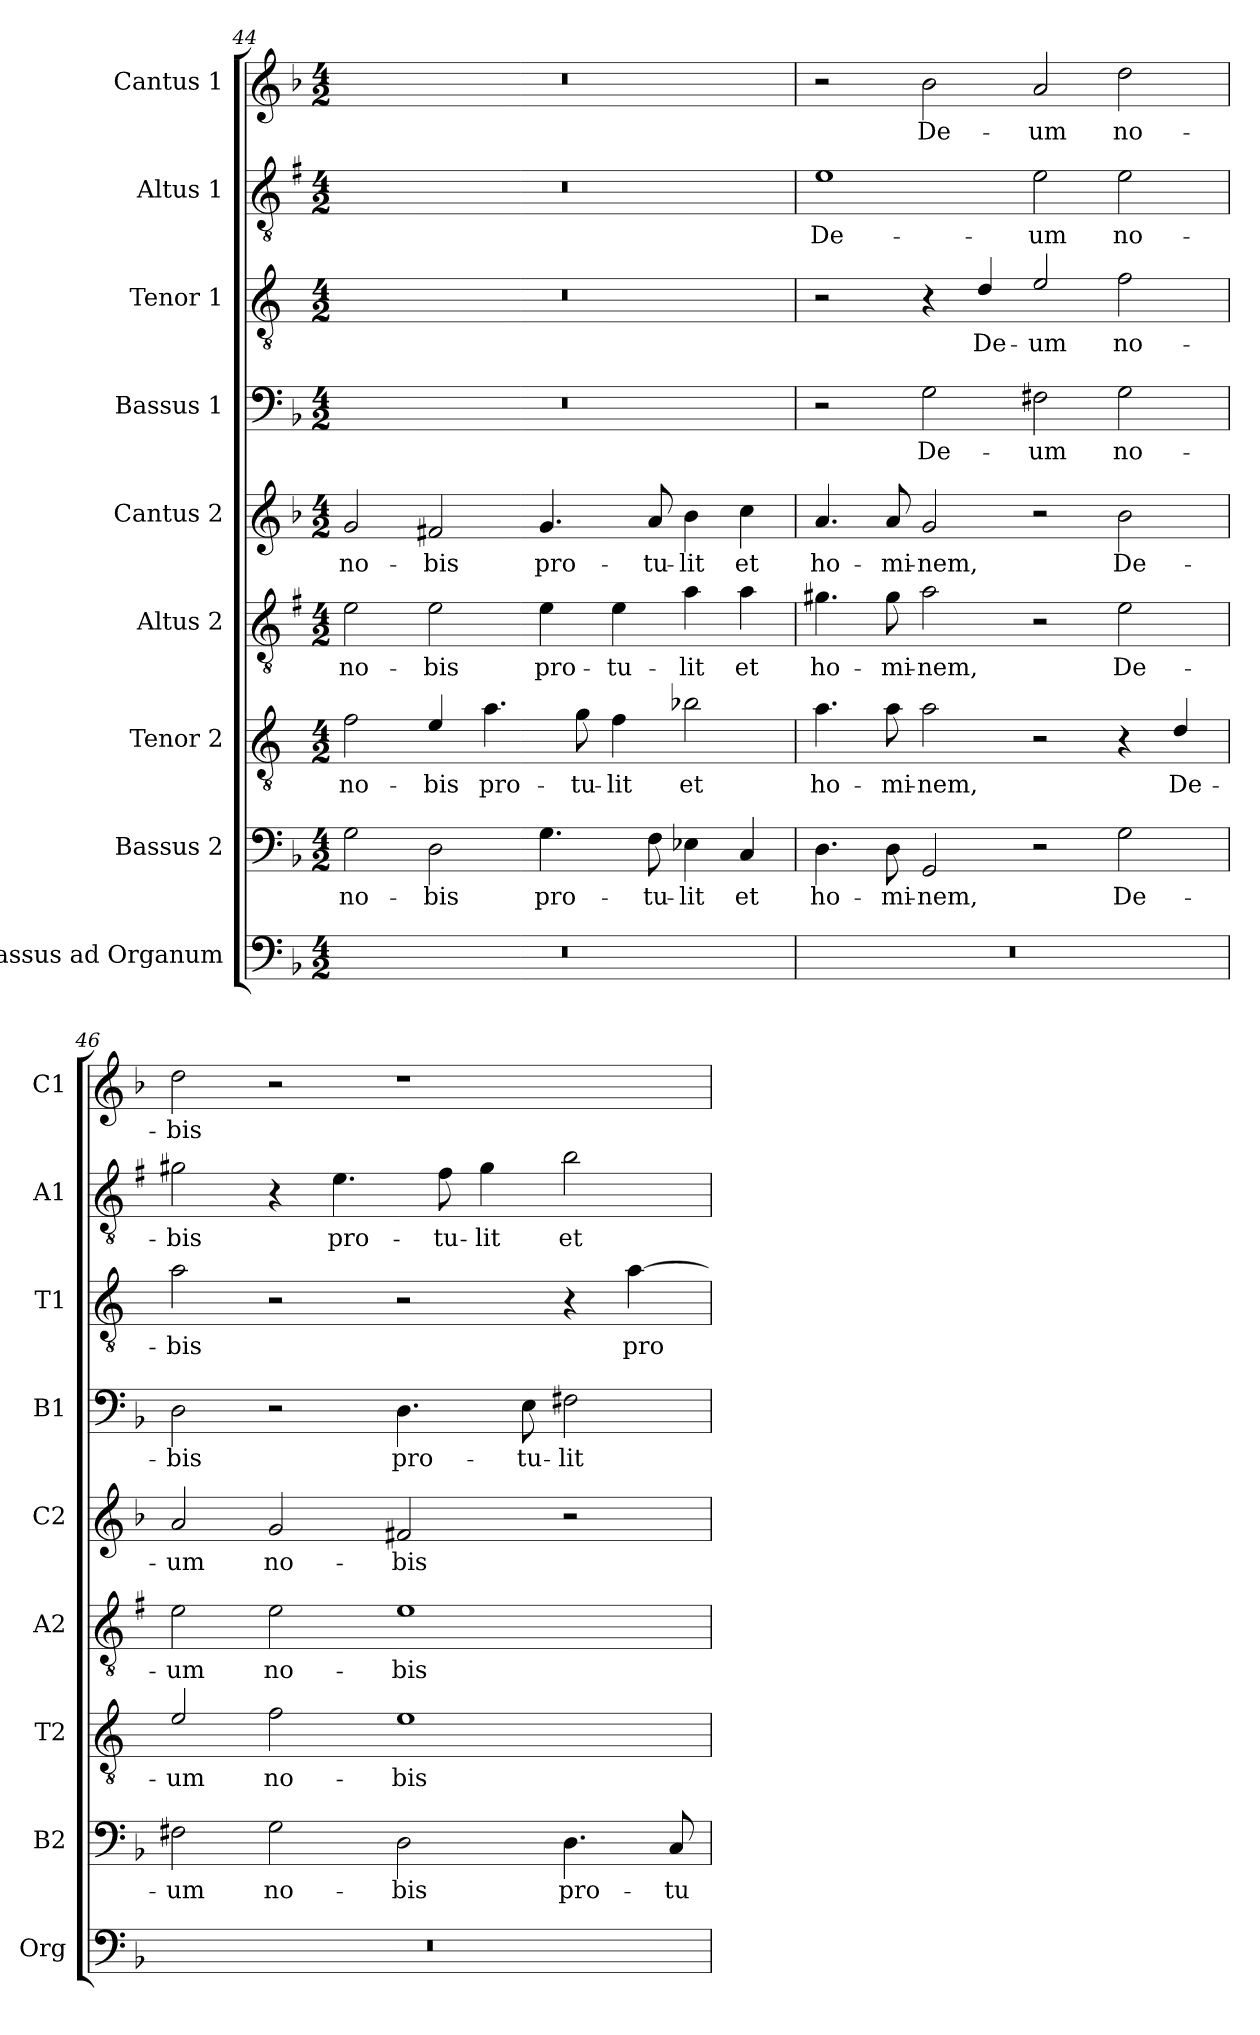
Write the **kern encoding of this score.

**kern	**kern	**text	**kern	**text	**kern	**text	**kern	**text	**kern	**text	**kern	**text	**kern	**text	**kern	**text
*part9	*part8	*part8	*part7	*part7	*part6	*part6	*part5	*part5	*part4	*part4	*part3	*part3	*part2	*part2	*part1	*part1
*staff9	*staff8	*staff8	*staff7	*staff7	*staff6	*staff6	*staff5	*staff5	*staff4	*staff4	*staff3	*staff3	*staff2	*staff2	*staff1	*staff1
*I"Bassus ad Organum	*I"Bassus 2	*	*I"Tenor 2	*	*I"Altus 2	*	*I"Cantus 2	*	*I"Bassus 1	*	*I"Tenor 1	*	*I"Altus 1	*	*I"Cantus 1	*
*I'Org	*I'B2	*	*I'T2	*	*I'A2	*	*I'C2	*	*I'B1	*	*I'T1	*	*I'A1	*	*I'C1	*
*clefF4	*clefF4	*	*clefGv2	*	*clefGv2	*	*clefG2	*	*clefF4	*	*clefGv2	*	*clefGv2	*	*clefG2	*
*	*	*	*ITrd4c7	*	*ITrd1c2	*	*	*	*	*	*ITrd4c7	*	*ITrd1c2	*	*	*
*k[b-]	*k[b-]	*	*k[b-]	*	*k[b-]	*	*k[b-]	*	*k[b-]	*	*k[b-]	*	*k[b-]	*	*k[b-]	*
*F:	*F:	*	*F:	*	*F:	*	*F:	*	*F:	*	*F:	*	*F:	*	*F:	*
*M4/2	*M4/2	*	*M4/2	*	*M4/2	*	*M4/2	*	*M4/2	*	*M4/2	*	*M4/2	*	*M4/2	*
=44	=44	=44	=44	=44	=44	=44	=44	=44	=44	=44	=44	=44	=44	=44	=44	=44
!	!	!LO:LY:b	!	!LO:LY:b	!	!LO:LY:b	!	!LO:LY:b	!	!	!	!	!	!	!	!
0r	2G\	no-	2B-\	no-	2d\	no-	2g/	no-	0r	.	0r	.	0r	.	0r	.
!	!	!LO:LY:b	!	!LO:LY:b	!	!LO:LY:b	!	!LO:LY:b	!	!	!	!	!	!	!	!
.	2D\	-bis	4A/	-bis	2d\	-bis	2f#X/	-bis	.	.	.	.	.	.	.	.
!	!	!	!	!LO:LY:b	!	!	!	!	!	!	!	!	!	!	!	!
.	.	.	4.d\	pro-	.	.	.	.	.	.	.	.	.	.	.	.
!	!	!LO:LY:b	!	!	!	!LO:LY:b	!	!LO:LY:b	!	!	!	!	!	!	!	!
.	4.G\	pro-	.	.	4d\	pro-	4.g/	pro-	.	.	.	.	.	.	.	.
!	!	!	!	!LO:LY:b	!	!	!	!	!	!	!	!	!	!	!	!
.	.	.	8c\	-tu-	.	.	.	.	.	.	.	.	.	.	.	.
!	!	!	!	!LO:LY:b	!	!LO:LY:b	!	!	!	!	!	!	!	!	!	!
.	.	.	4B-\	-lit	4d\	-tu-	.	.	.	.	.	.	.	.	.	.
!	!	!LO:LY:b	!	!	!	!	!	!LO:LY:b	!	!	!	!	!	!	!	!
.	8F\	-tu-	.	.	.	.	8a/	-tu-	.	.	.	.	.	.	.	.
!	!	!LO:LY:b	!	!LO:LY:b	!	!LO:LY:b	!	!LO:LY:b	!	!	!	!	!	!	!	!
.	4E-X\	-lit	2e-X\	et	4g\	-lit	4b-\	-lit	.	.	.	.	.	.	.	.
!	!	!LO:LY:b	!	!	!	!LO:LY:b	!	!LO:LY:b	!	!	!	!	!	!	!	!
.	4C/	et	.	.	4g\	et	4cc\	et	.	.	.	.	.	.	.	.
!!LO:LB:g=z
=45	=45	=45	=45	=45	=45	=45	=45	=45	=45	=45	=45	=45	=45	=45	=45	=45
!	!	!LO:LY:b	!	!LO:LY:b	!	!LO:LY:b	!	!LO:LY:b	!	!	!	!	!	!LO:LY:b	!	!
0r	4.D\	ho-	4.d\	ho-	4.f#X\	ho-	4.a/	ho-	2r	.	2r	.	1d	De-	2r	.
!	!	!LO:LY:b	!	!LO:LY:b	!	!LO:LY:b	!	!LO:LY:b	!	!	!	!	!	!	!	!
.	8D\	-mi-	8d\	-mi-	8f#\	-mi-	8a/	-mi-	.	.	.	.	.	.	.	.
!	!	!LO:LY:b	!	!LO:LY:b	!	!LO:LY:b	!	!LO:LY:b	!	!LO:LY:b	!	!	!	!	!	!LO:LY:b
.	2GG/	-nem,	2d\	-nem,	2g\	-nem,	2g/	-nem,	2G\	De-	4r	.	.	.	2b-\	De-
!	!	!	!	!	!	!	!	!	!	!	!	!LO:LY:b	!	!	!	!
.	.	.	.	.	.	.	.	.	.	.	4G/	De-	.	.	.	.
!	!	!	!	!	!	!	!	!	!	!LO:LY:b	!	!LO:LY:b	!	!LO:LY:b	!	!LO:LY:b
.	2r	.	2r	.	2r	.	2r	.	2F#X\	-um	2A/	-um	2d\	-um	2a/	-um
!	!	!LO:LY:b	!	!	!	!LO:LY:b	!	!LO:LY:b	!	!LO:LY:b	!	!LO:LY:b	!	!LO:LY:b	!	!LO:LY:b
.	2G\	De-	4r	.	2d\	De-	2b-\	De-	2G\	no-	2B-\	no-	2d\	no-	2dd\	no-
!	!	!	!	!LO:LY:b	!	!	!	!	!	!	!	!	!	!	!	!
.	.	.	4G/	De-	.	.	.	.	.	.	.	.	.	.	.	.
=46	=46	=46	=46	=46	=46	=46	=46	=46	=46	=46	=46	=46	=46	=46	=46	=46
!	!	!LO:LY:b	!	!LO:LY:b	!	!LO:LY:b	!	!LO:LY:b	!	!LO:LY:b	!	!LO:LY:b	!	!LO:LY:b	!	!LO:LY:b
0r	2F#X\	-um	2A/	-um	2d\	-um	2a/	-um	2D\	-bis	2d\	-bis	2f#X\	-bis	2dd\	-bis
!	!	!LO:LY:b	!	!LO:LY:b	!	!LO:LY:b	!	!LO:LY:b	!	!	!	!	!	!	!	!
.	2G\	no-	2B-\	no-	2d\	no-	2g/	no-	2r	.	2r	.	4r	.	2r	.
!	!	!	!	!	!	!	!	!	!	!	!	!	!	!LO:LY:b	!	!
.	.	.	.	.	.	.	.	.	.	.	.	.	4.d\	pro-	.	.
!	!	!LO:LY:b	!	!LO:LY:b	!	!LO:LY:b	!	!LO:LY:b	!	!LO:LY:b	!	!	!	!	!	!
.	2D\	-bis	1A	-bis	1d	-bis	2f#X/	-bis	4.D\	pro-	2r	.	.	.	1r	.
!	!	!	!	!	!	!	!	!	!	!	!	!	!	!LO:LY:b	!	!
.	.	.	.	.	.	.	.	.	.	.	.	.	8e\	-tu-	.	.
!	!	!	!	!	!	!	!	!	!	!	!	!	!	!LO:LY:b	!	!
.	.	.	.	.	.	.	.	.	.	.	.	.	4f#\	-lit	.	.
!	!	!	!	!	!	!	!	!	!	!LO:LY:b	!	!	!	!	!	!
.	.	.	.	.	.	.	.	.	8E\	-tu-	.	.	.	.	.	.
!	!	!LO:LY:b	!	!	!	!	!	!	!	!LO:LY:b	!	!	!	!LO:LY:b	!	!
.	4.D\	pro-	.	.	.	.	2r	.	2F#X\	-lit	4r	.	2a\	et	.	.
!	!	!	!	!	!	!	!	!	!	!	!	!LO:LY:b	!	!	!	!
.	.	.	.	.	.	.	.	.	.	.	[4d\	pro-	.	.	.	.
!	!	!LO:LY:b	!	!	!	!	!	!	!	!	!	!	!	!	!	!
.	8C/	-tu-	.	.	.	.	.	.	.	.	.	.	.	.	.	.
=	=	=	=	=	=	=	=	=	=	=	=	=	=	=	=	=
*-	*-	*-	*-	*-	*-	*-	*-	*-	*-	*-	*-	*-	*-	*-	*-	*-
